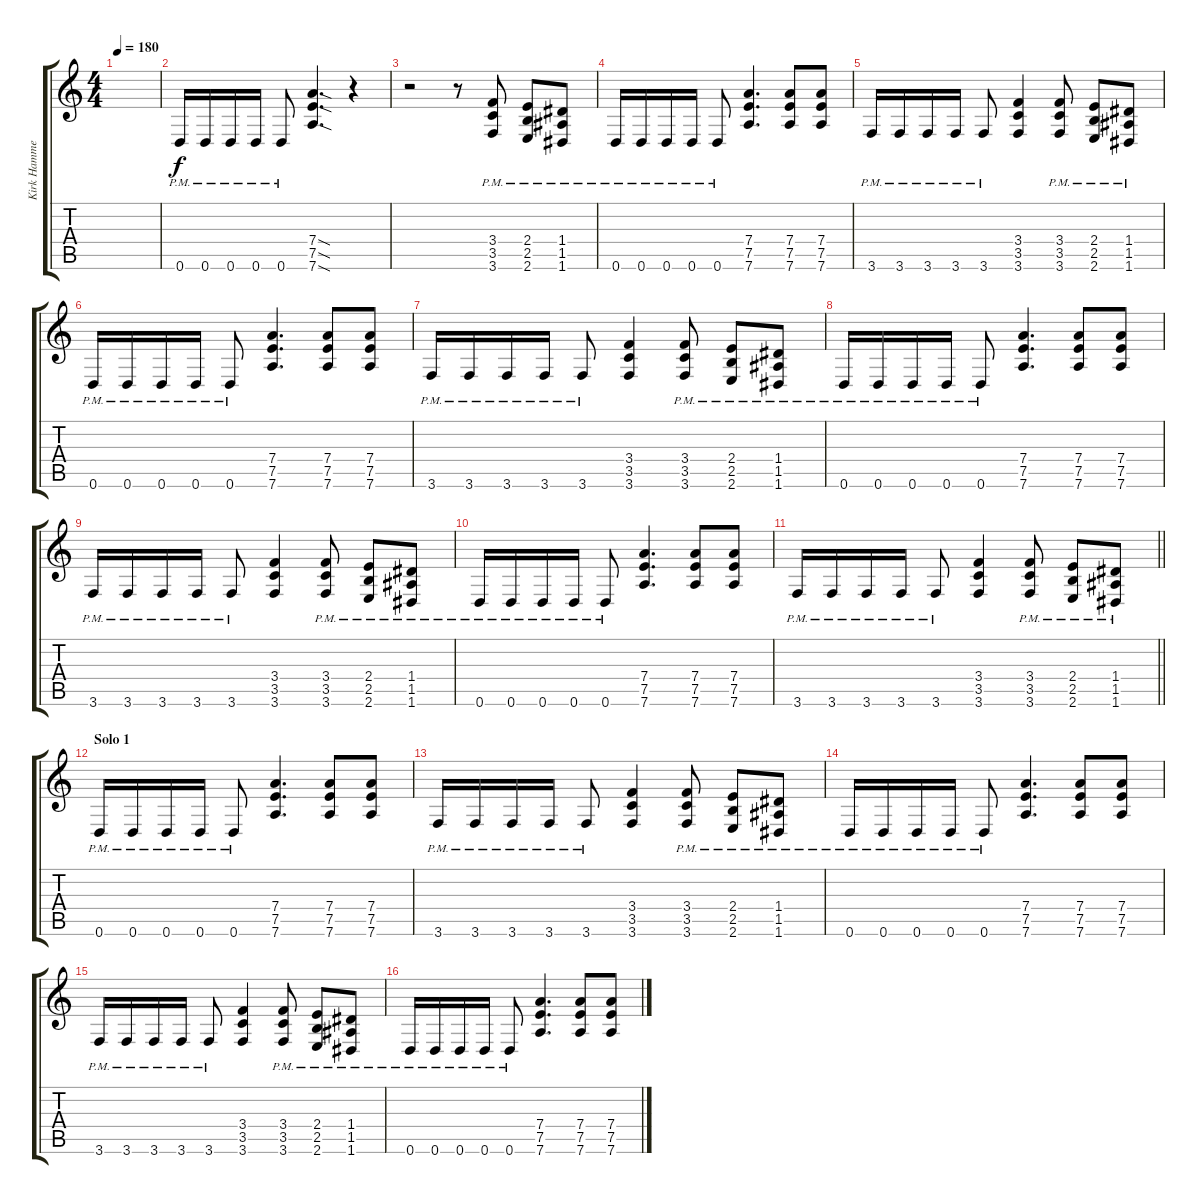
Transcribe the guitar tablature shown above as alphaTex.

\track ("Kirk Hammett Guitar" "Kirk Hamme") {instrument distortionguitar}
\staff {score tabs}
\tuning (E4 B3 G3 D3 A2 D2) {hide}
\ts (4 4)
\tempo 180
\clef g2
\ks c
|
0.6{pm}.16 0.6{pm}.16 0.6{pm}.16 0.6{pm}.16 0.6{pm}.8 (7.4{sod} 7.5{sod} 7.6{sod}).4{d} r.4 |
r.2 r.8 (3.4{pm} 3.5{pm} 3.6{pm}).8 (2.4{pm} 2.5{pm} 2.6{pm}).8 (1.4{pm} 1.5{pm} 1.6{pm}).8 |
0.6{pm}.16 0.6{pm}.16 0.6{pm}.16 0.6{pm}.16 0.6{pm}.8 (7.4 7.5 7.6).4{d} (7.4 7.5 7.6).8 (7.4 7.5 7.6).8 |
3.6{pm}.16 3.6{pm}.16 3.6{pm}.16 3.6{pm}.16 3.6{pm}.8 (3.4 3.5 3.6).4 (3.4{pm} 3.5{pm} 3.6{pm}).8 (2.4{pm} 2.5{pm} 2.6{pm}).8 (1.4{pm} 1.5{pm} 1.6{pm}).8 |
0.6{pm}.16 0.6{pm}.16 0.6{pm}.16 0.6{pm}.16 0.6{pm}.8 (7.4 7.5 7.6).4{d} (7.4 7.5 7.6).8 (7.4 7.5 7.6).8 |
3.6{pm}.16 3.6{pm}.16 3.6{pm}.16 3.6{pm}.16 3.6{pm}.8 (3.4 3.5 3.6).4 (3.4{pm} 3.5{pm} 3.6{pm}).8 (2.4{pm} 2.5{pm} 2.6{pm}).8 (1.4{pm} 1.5{pm} 1.6{pm}).8 |
0.6{pm}.16 0.6{pm}.16 0.6{pm}.16 0.6{pm}.16 0.6{pm}.8 (7.4 7.5 7.6).4{d} (7.4 7.5 7.6).8 (7.4 7.5 7.6).8 |
3.6{pm}.16 3.6{pm}.16 3.6{pm}.16 3.6{pm}.16 3.6{pm}.8 (3.4 3.5 3.6).4 (3.4{pm} 3.5{pm} 3.6{pm}).8 (2.4{pm} 2.5{pm} 2.6{pm}).8 (1.4{pm} 1.5{pm} 1.6{pm}).8 |
0.6{pm}.16 0.6{pm}.16 0.6{pm}.16 0.6{pm}.16 0.6{pm}.8 (7.4 7.5 7.6).4{d} (7.4 7.5 7.6).8 (7.4 7.5 7.6).8 |
\barLineRight lightlight
3.6{pm}.16 3.6{pm}.16 3.6{pm}.16 3.6{pm}.16 3.6{pm}.8 (3.4 3.5 3.6).4 (3.4{pm} 3.5{pm} 3.6{pm}).8 (2.4{pm} 2.5{pm} 2.6{pm}).8 (1.4{pm} 1.5{pm} 1.6{pm}).8 |
\section ("" "Solo 1")
0.6{pm}.16 0.6{pm}.16 0.6{pm}.16 0.6{pm}.16 0.6{pm}.8 (7.4 7.5 7.6).4{d} (7.4 7.5 7.6).8 (7.4 7.5 7.6).8 |
3.6{pm}.16 3.6{pm}.16 3.6{pm}.16 3.6{pm}.16 3.6{pm}.8 (3.4 3.5 3.6).4 (3.4{pm} 3.5{pm} 3.6{pm}).8 (2.4{pm} 2.5{pm} 2.6{pm}).8 (1.4{pm} 1.5{pm} 1.6{pm}).8 |
0.6{pm}.16 0.6{pm}.16 0.6{pm}.16 0.6{pm}.16 0.6{pm}.8 (7.4 7.5 7.6).4{d} (7.4 7.5 7.6).8 (7.4 7.5 7.6).8 |
3.6{pm}.16 3.6{pm}.16 3.6{pm}.16 3.6{pm}.16 3.6{pm}.8 (3.4 3.5 3.6).4 (3.4{pm} 3.5{pm} 3.6{pm}).8 (2.4{pm} 2.5{pm} 2.6{pm}).8 (1.4{pm} 1.5{pm} 1.6{pm}).8 |
0.6{pm}.16 0.6{pm}.16 0.6{pm}.16 0.6{pm}.16 0.6{pm}.8 (7.4 7.5 7.6).4{d} (7.4 7.5 7.6).8 (7.4 7.5 7.6).8
